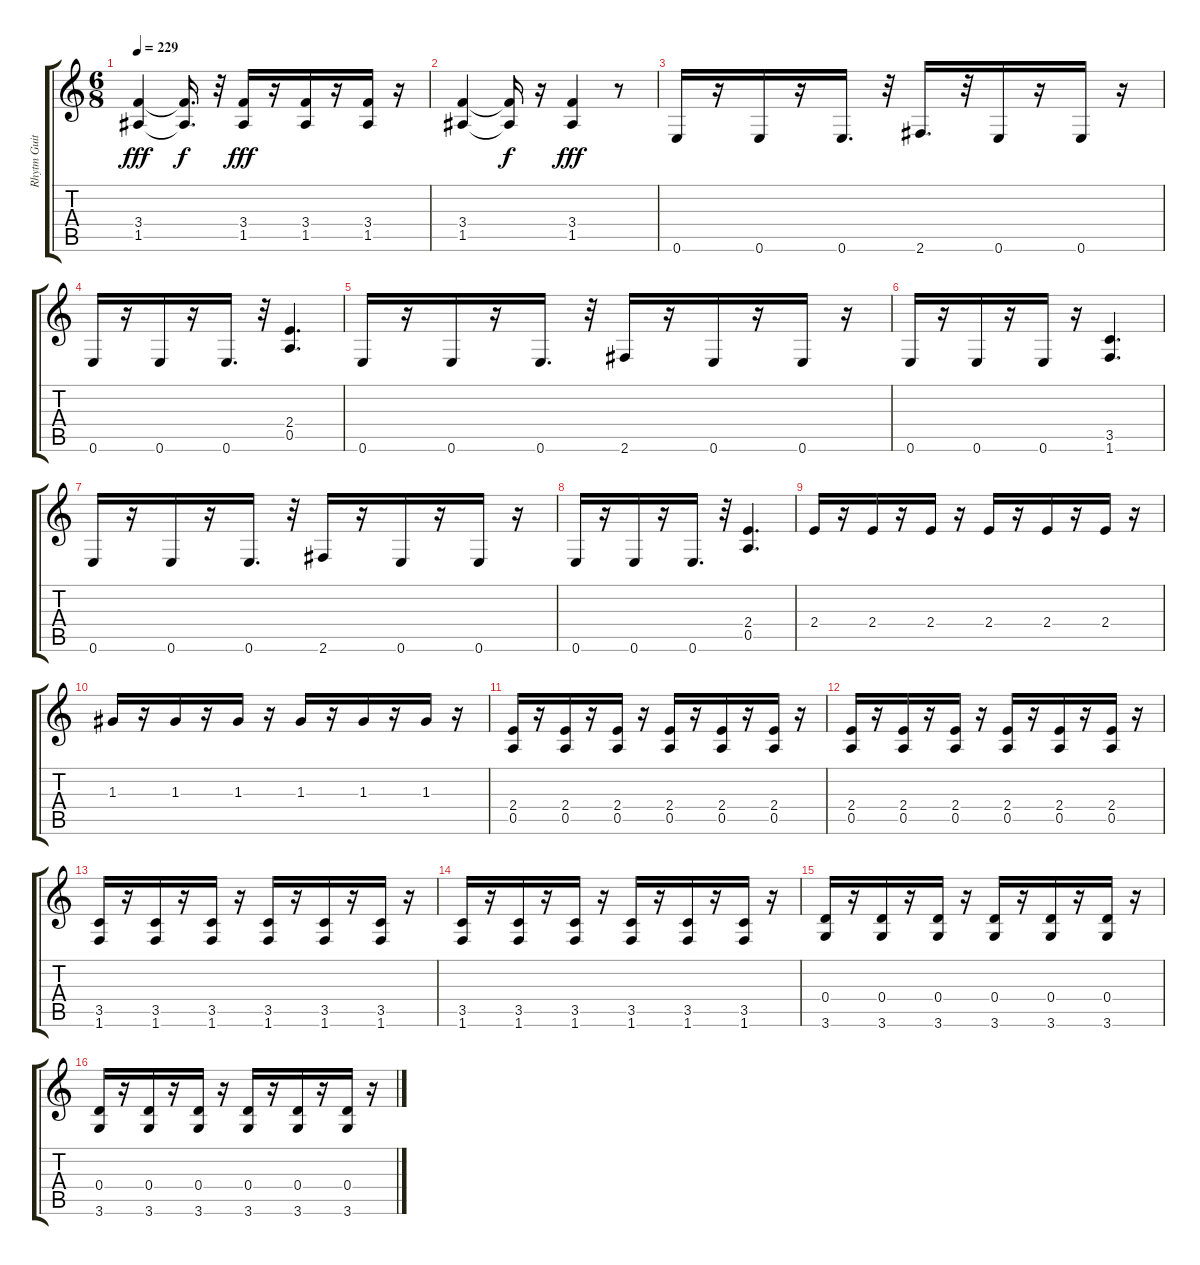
\track ("Rhytm Guitar1" "Rhytm Guit") {instrument overdrivenguitar}
\staff {score tabs}
\tuning (E4 B3 G3 D3 A2 E2) {hide}
\ts (6 8)
\tempo 229
\clef g2
\ks c
(3.4 1.5).4{dy fff} (3.4{t} 1.5{t}).16{d dy f} r.32 (3.4 1.5).16{dy fff} r.16 (3.4 1.5).16 r.16 (3.4 1.5).16 r.16 |
(3.4 1.5).4 (3.4{t} 1.5{t}).16{dy f} r.16 (3.4 1.5).4{dy fff} r.8 |
0.6.16 r.16 0.6.16 r.16 0.6.16{d} r.32 2.6.16{d} r.32 0.6.16 r.16 0.6.16 r.16 |
0.6.16 r.16 0.6.16 r.16 0.6.16{d} r.32 (2.4 0.5).4{d} |
0.6.16 r.16 0.6.16 r.16 0.6.16{d} r.32 2.6.16 r.16 0.6.16 r.16 0.6.16 r.16 |
0.6.16 r.16 0.6.16 r.16 0.6.16 r.16 (3.5 1.6).4{d} |
0.6.16 r.16 0.6.16 r.16 0.6.16{d} r.32 2.6.16 r.16 0.6.16 r.16 0.6.16 r.16 |
0.6.16 r.16 0.6.16 r.16 0.6.16{d} r.32 (2.4 0.5).4{d} |
2.4.16 r.16 2.4.16 r.16 2.4.16 r.16 2.4.16 r.16 2.4.16 r.16 2.4.16 r.16 |
1.3.16 r.16 1.3.16 r.16 1.3.16 r.16 1.3.16 r.16 1.3.16 r.16 1.3.16 r.16 |
(2.4 0.5).16 r.16 (2.4 0.5).16 r.16 (2.4 0.5).16 r.16 (2.4 0.5).16 r.16 (2.4 0.5).16 r.16 (2.4 0.5).16 r.16 |
(2.4 0.5).16 r.16 (2.4 0.5).16 r.16 (2.4 0.5).16 r.16 (2.4 0.5).16 r.16 (2.4 0.5).16 r.16 (2.4 0.5).16 r.16 |
(3.5 1.6).16 r.16 (3.5 1.6).16 r.16 (3.5 1.6).16 r.16 (3.5 1.6).16 r.16 (3.5 1.6).16 r.16 (3.5 1.6).16 r.16 |
(3.5 1.6).16 r.16 (3.5 1.6).16 r.16 (3.5 1.6).16 r.16 (3.5 1.6).16 r.16 (3.5 1.6).16 r.16 (3.5 1.6).16 r.16 |
(0.4 3.6).16 r.16 (0.4 3.6).16 r.16 (0.4 3.6).16 r.16 (0.4 3.6).16 r.16 (0.4 3.6).16 r.16 (0.4 3.6).16 r.16 |
(0.4 3.6).16 r.16 (0.4 3.6).16 r.16 (0.4 3.6).16 r.16 (0.4 3.6).16 r.16 (0.4 3.6).16 r.16 (0.4 3.6).16 r.16
